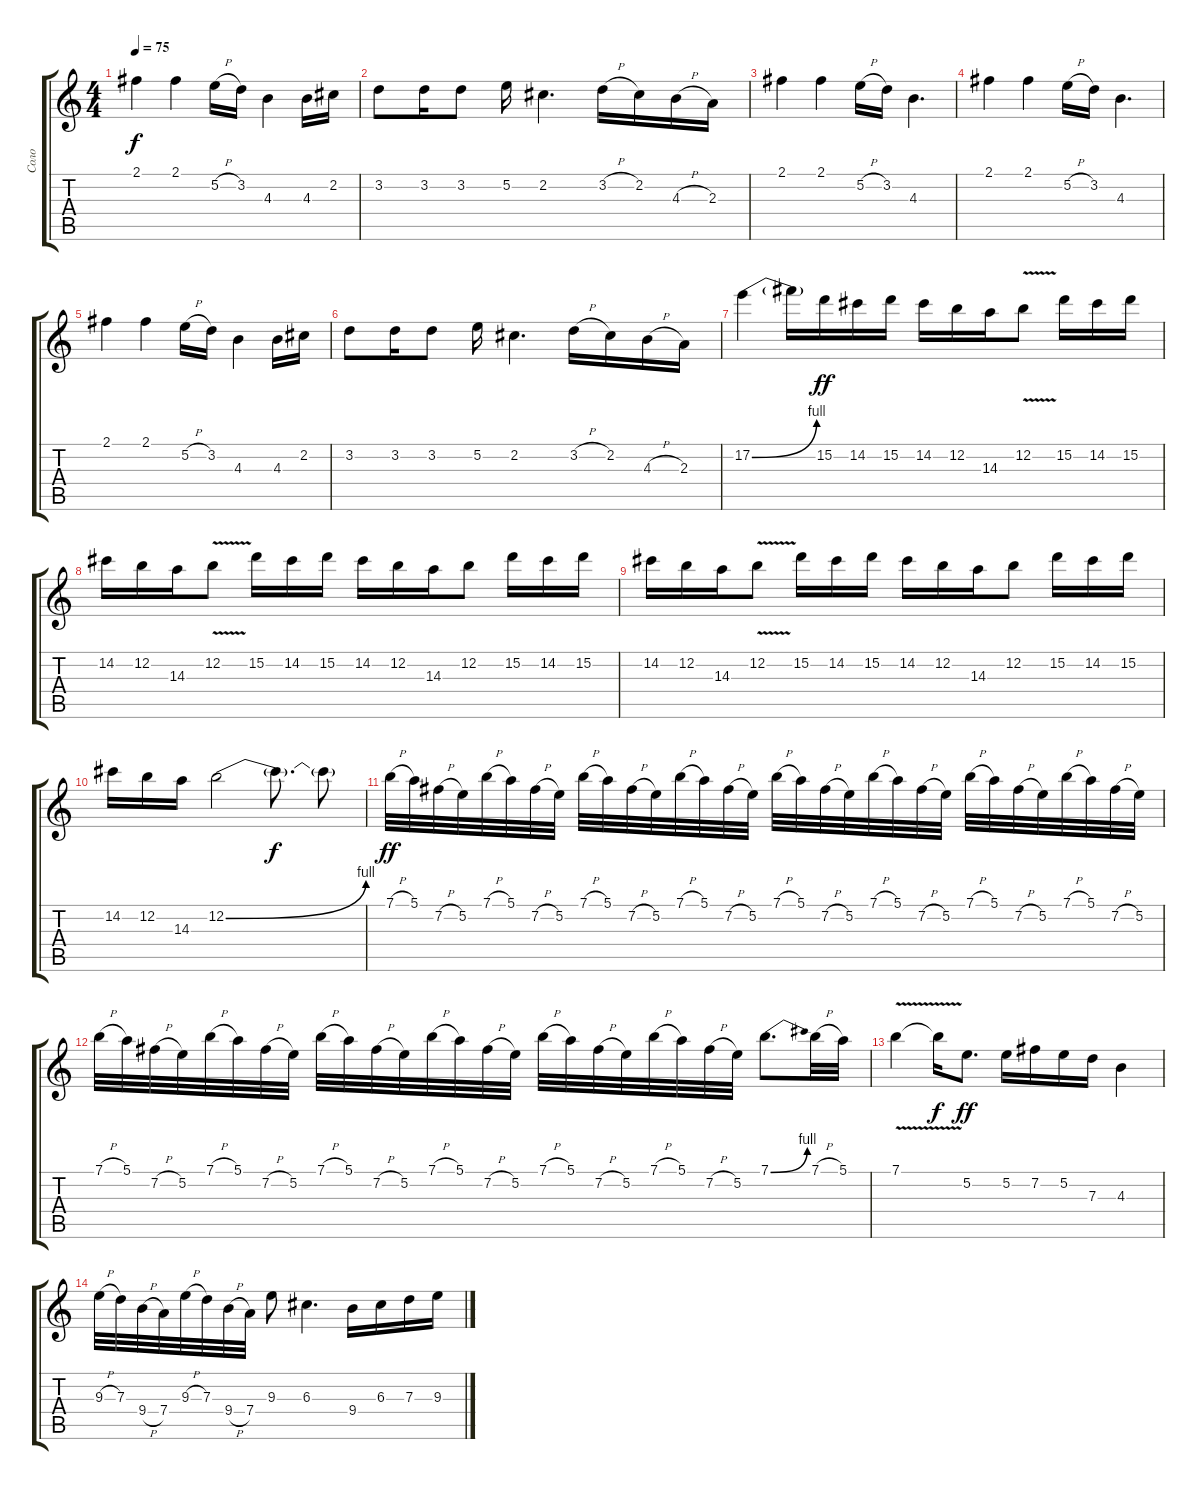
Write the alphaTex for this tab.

\track ("Соло" "Соло") {instrument distortionguitar}
\staff {score tabs}
\tuning (E4 B3 G3 D3 A2 E2) {hide}
\ts (4 4)
\tempo 75
\clef g2
\ks c
2.1.4{dy f} 2.1.4 5.2{h}.16 3.2.16 4.3.4 4.3.16 2.2.16 |
3.2.8 3.2.16 3.2.8 5.2.16 2.2.4{d} 3.2{h}.16 2.2.16 4.3{h}.16 2.3.16 |
2.1.4 2.1.4 5.2{h}.16 3.2.16 4.3.4{d} |
2.1.4 2.1.4 5.2{h}.16 3.2.16 4.3.4{d} |
2.1.4 2.1.4 5.2{h}.16 3.2.16 4.3.4 4.3.16 2.2.16 |
3.2.8 3.2.16 3.2.8 5.2.16 2.2.4{d} 3.2{h}.16 2.2.16 4.3{h}.16 2.3.16 |
17.2{be (bend 0 0 60 4)}.4{volume 12} 17.2{t}.16 15.2.16{dy ff} 14.2.16 15.2.16 14.2.16 12.2.16 14.3.16 12.2{v}.8 15.2.16 14.2.16 15.2.16 |
14.2.16{volume 10} 12.2.16 14.3.16 12.2{v}.8 15.2.16 14.2.16 15.2.16 14.2.16 12.2.16 14.3.16 12.2.8 15.2.16 14.2.16 15.2.16 |
14.2.16{volume 8} 12.2.16 14.3.16 12.2{v}.8 15.2.16 14.2.16 15.2.16 14.2.16 12.2.16 14.3.16 12.2.8 15.2.16 14.2.16 15.2.16 |
14.2.16{volume 6} 12.2.16 14.3.16 12.2{be (bend 0 0 60 4)}.2 12.2{t}.8{d dy f} 12.2{t}.8 |
7.1{h}.32{dy ff volume 6} 5.1.32 7.2{h}.32 5.2.32 7.1{h}.32 5.1.32 7.2{h}.32 5.2.32 7.1{h}.32 5.1.32 7.2{h}.32 5.2.32 7.1{h}.32 5.1.32 7.2{h}.32 5.2.32 7.1{h}.32 5.1.32 7.2{h}.32 5.2.32 7.1{h}.32 5.1.32 7.2{h}.32 5.2.32 7.1{h}.32 5.1.32 7.2{h}.32 5.2.32 7.1{h}.32 5.1.32 7.2{h}.32 5.2.32 |
7.1{h}.32{volume 4} 5.1.32 7.2{h}.32 5.2.32 7.1{h}.32 5.1.32 7.2{h}.32 5.2.32 7.1{h}.32 5.1.32 7.2{h}.32 5.2.32 7.1{h}.32 5.1.32 7.2{h}.32 5.2.32 7.1{h}.32 5.1.32 7.2{h}.32 5.2.32 7.1{h}.32 5.1.32 7.2{h}.32 5.2.32 7.1{be (bend 0 0 60 4)}.8{d} 7.1{h}.32 5.1.32 |
7.1{v}.4{volume 2} 7.1{t}.16{dy f} 5.2.8{d dy ff} 5.2.16 7.2.16 5.2.16 7.3.16 4.3.4 |
9.3{h}.32{volume 0} 7.3.32 9.4{h}.32 7.4.32 9.3{h}.32 7.3.32 9.4{h}.32 7.4.32 9.3.8 6.3.4{d} 9.4.16 6.3.16 7.3.16 9.3.16
